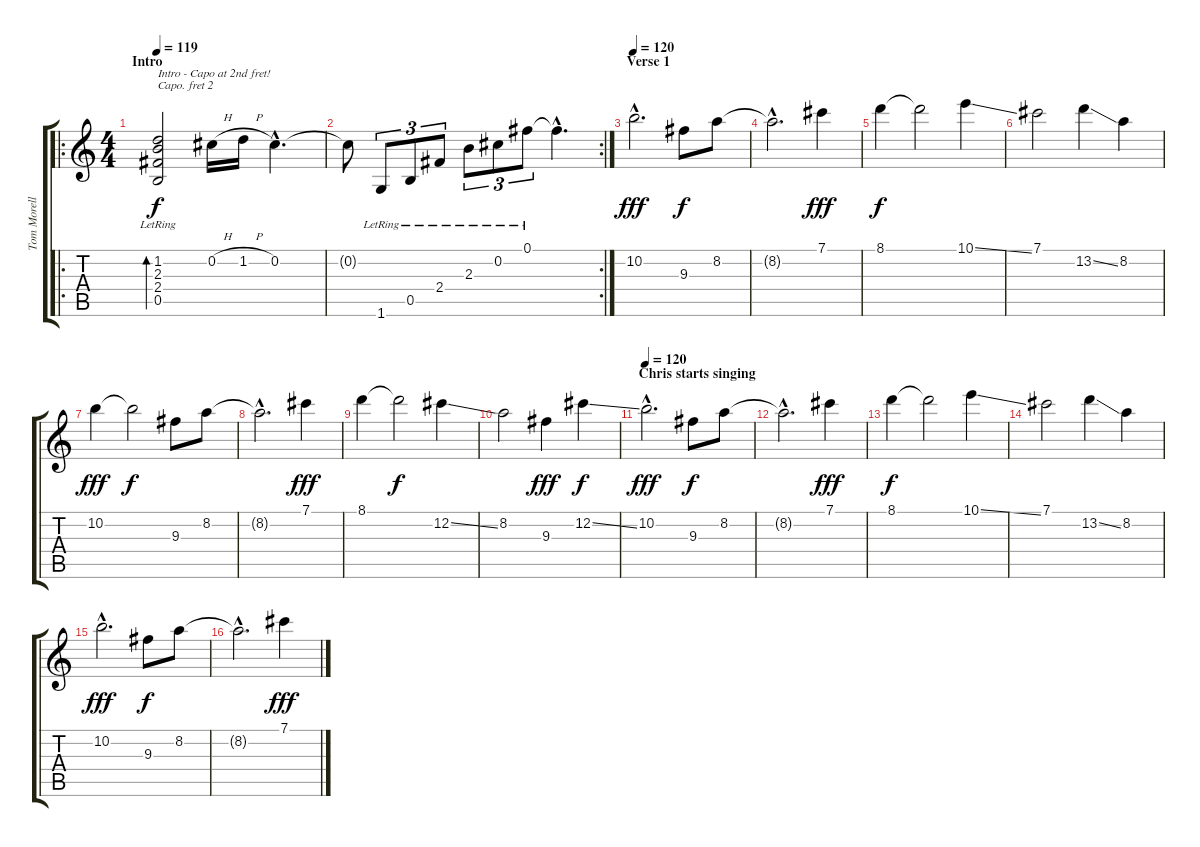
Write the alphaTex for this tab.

\track ("Tom Morello" "Tom Morell") {instrument electricguitarjazz}
\staff {score tabs}
\capo 2
\tuning (E4 B3 G3 D3 A2 E2) {hide}
\ro
\ts (4 4)
\section ("" "Intro")
\tempo 119
\tempo 90
\tempo 119
\clef g2
\ks c
(1.2{lr} 2.3{lr} 2.4{lr} 0.5{lr}).2{bd 480 txt "Intro - Capo at 2nd fret!" dy f instrument electricguitarjazz} 0.2{h}.16 1.2{h}.16 0.2{hac}.4{d} |
\rc 2
0.2{t}.8 1.6{lr}.8{tu (3 2)} 0.5{lr}.8{tu (3 2)} 2.4{lr}.8{tu (3 2)} 2.3{lr}.8{tu (3 2)} 0.2{lr}.8{tu (3 2)} 0.1{lr}.8{tu (3 2)} 0.1{hac t}.4{d} |
\section ("" "Verse 1")
\tempo 119
\tempo 120
10.2{hac}.2{d dy fff} 9.3.8{dy f} 8.2.8 |
8.2{hac t}.2{d} 7.1.4{dy fff} |
8.1.4{dy f} 8.1{t}.2 10.1{ss}.4 |
7.1.2 13.2{ss}.4 8.2.4 |
10.2.4{dy fff} 10.2{t}.2{dy f} 9.3.8 8.2.8 |
8.2{hac t}.2{d} 7.1.4{dy fff} |
8.1.4 8.1{t}.2{dy f} 12.2{ss}.4 |
8.2.2 9.3.4{dy fff} 12.2{ss}.4{dy f} |
\section ("" "Chris starts singing")
\tempo 120
10.2{hac}.2{d dy fff} 9.3.8{dy f} 8.2.8 |
8.2{hac t}.2{d} 7.1.4{dy fff} |
8.1.4{dy f} 8.1{t}.2 10.1{ss}.4 |
7.1.2 13.2{ss}.4 8.2.4 |
10.2{hac}.2{d dy fff} 9.3.8{dy f} 8.2.8 |
8.2{hac t}.2{d} 7.1.4{dy fff}
